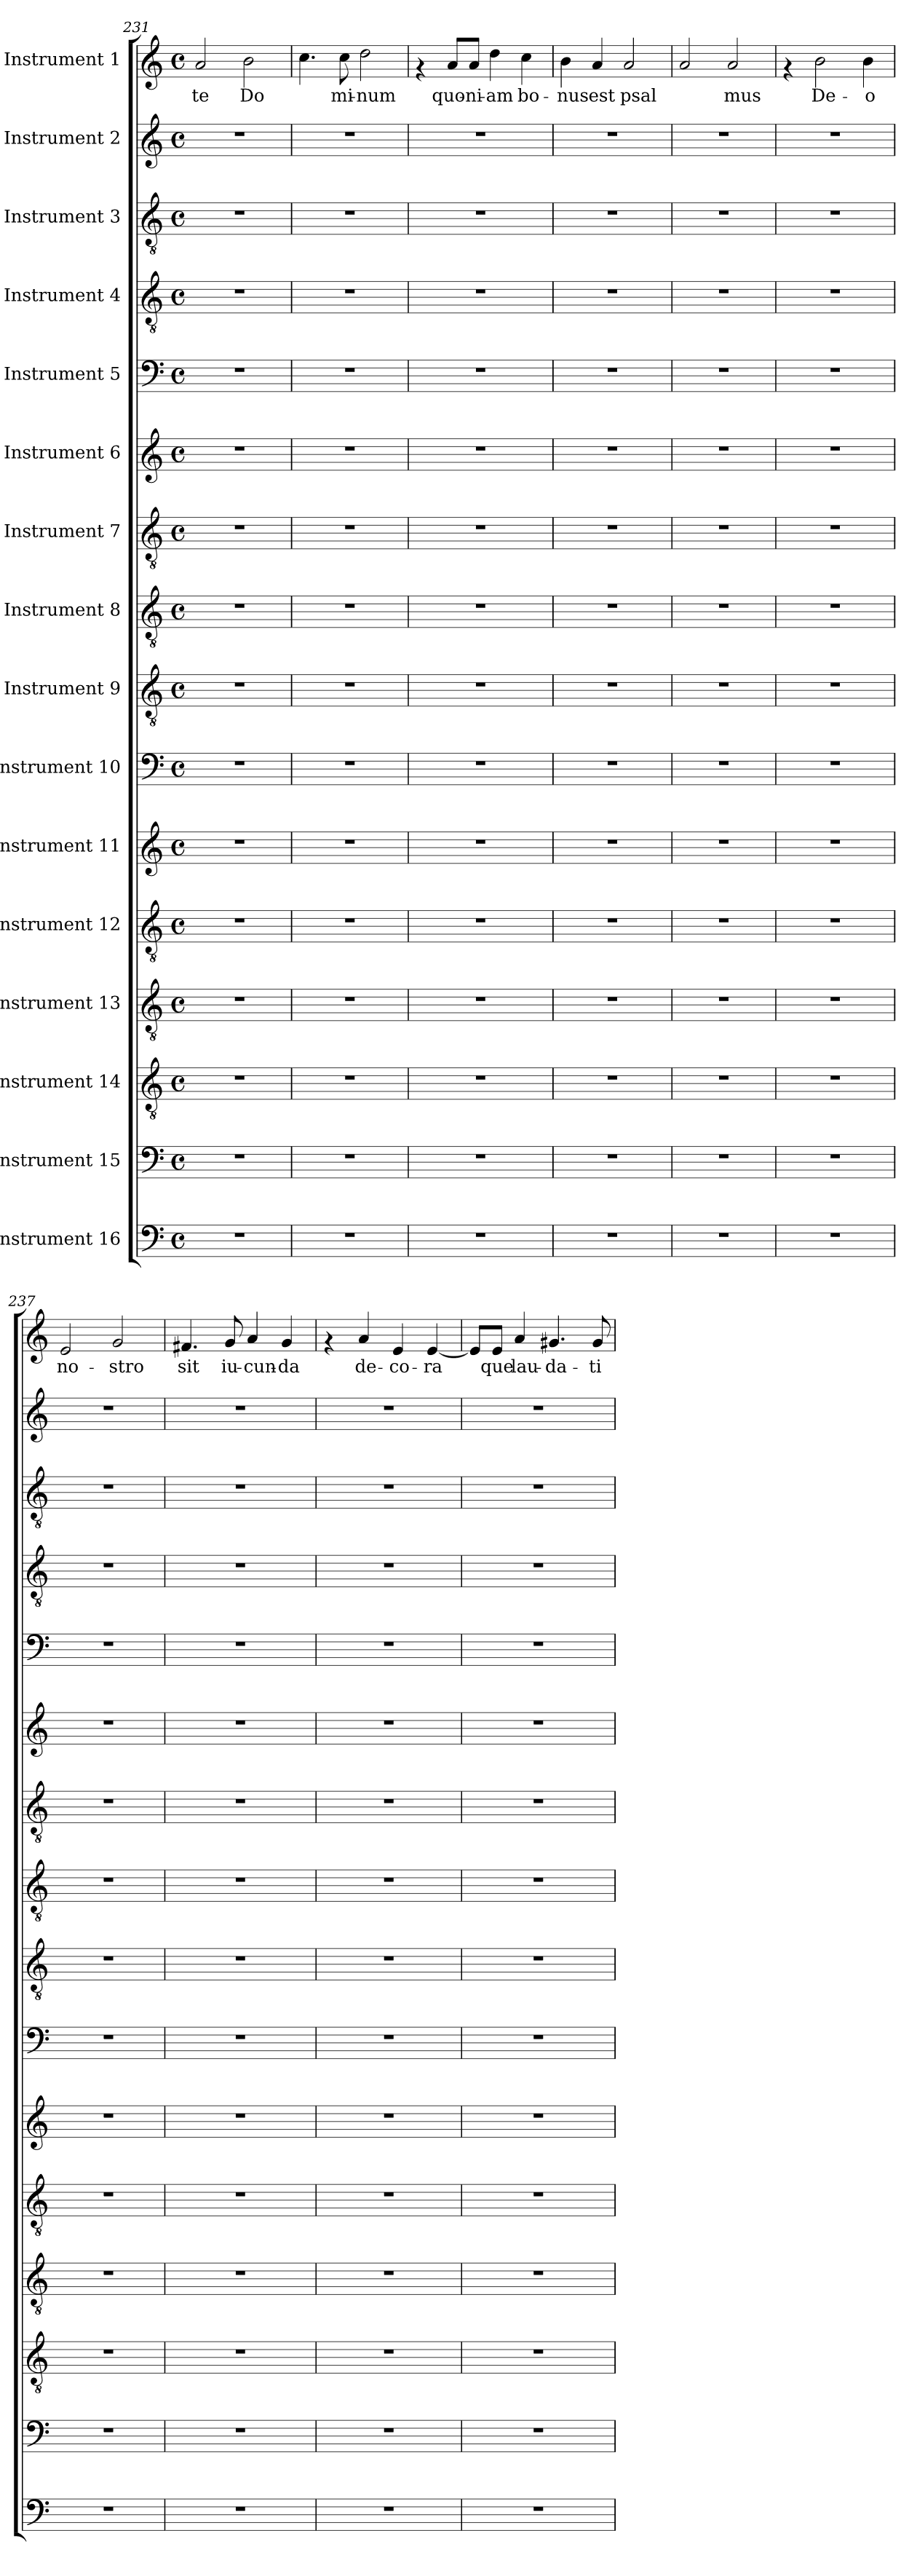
**kern	**kern	**kern	**kern	**kern	**kern	**kern	**kern	**kern	**kern	**kern	**kern	**kern	**kern	**kern	**kern	**text
*part16	*part15	*part14	*part13	*part12	*part11	*part10	*part9	*part8	*part7	*part6	*part5	*part4	*part3	*part2	*part1	*part1
*staff16	*staff15	*staff14	*staff13	*staff12	*staff11	*staff10	*staff9	*staff8	*staff7	*staff6	*staff5	*staff4	*staff3	*staff2	*staff1	*staff1
*I"Instrument 16	*I"Instrument 15	*I"Instrument 14	*I"Instrument 13	*I"Instrument 12	*I"Instrument 11	*I"Instrument 10	*I"Instrument 9	*I"Instrument 8	*I"Instrument 7	*I"Instrument 6	*I"Instrument 5	*I"Instrument 4	*I"Instrument 3	*I"Instrument 2	*I"Instrument 1	*
*clefF4	*clefF4	*clefGv2	*clefGv2	*clefGv2	*clefG2	*clefF4	*clefGv2	*clefGv2	*clefGv2	*clefG2	*clefF4	*clefGv2	*clefGv2	*clefG2	*clefG2	*
*k[]	*k[]	*k[]	*k[]	*k[]	*k[]	*k[]	*k[]	*k[]	*k[]	*k[]	*k[]	*k[]	*k[]	*k[]	*k[]	*
*C:	*C:	*C:	*C:	*C:	*C:	*C:	*C:	*C:	*C:	*C:	*C:	*C:	*C:	*C:	*C:	*
*M4/4	*M4/4	*M4/4	*M4/4	*M4/4	*M4/4	*M4/4	*M4/4	*M4/4	*M4/4	*M4/4	*M4/4	*M4/4	*M4/4	*M4/4	*M4/4	*
*met(c)	*met(c)	*met(c)	*met(c)	*met(c)	*met(c)	*met(c)	*met(c)	*met(c)	*met(c)	*met(c)	*met(c)	*met(c)	*met(c)	*met(c)	*met(c)	*
=231	=231	=231	=231	=231	=231	=231	=231	=231	=231	=231	=231	=231	=231	=231	=231	=231
!	!	!	!	!	!	!	!	!	!	!	!	!	!	!	!	!LO:LY:b:cj
1r	1r	1r	1r	1r	1r	1r	1r	1r	1r	1r	1r	1r	1r	1r	2a/	-te
!	!	!	!	!	!	!	!	!	!	!	!	!	!	!	!	!LO:LY:b:cj
.	.	.	.	.	.	.	.	.	.	.	.	.	.	.	2b\	Do-
=232	=232	=232	=232	=232	=232	=232	=232	=232	=232	=232	=232	=232	=232	=232	=232	=232
!	!	!	!	!	!	!	!	!	!	!	!	!	!	!	!	!LO:LY:b:cj
1r	1r	1r	1r	1r	1r	1r	1r	1r	1r	1r	1r	1r	1r	1r	4.cc\	--
!	!	!	!	!	!	!	!	!	!	!	!	!	!	!	!	!LO:LY:b:cj
.	.	.	.	.	.	.	.	.	.	.	.	.	.	.	8cc\	-mi-
!	!	!	!	!	!	!	!	!	!	!	!	!	!	!	!	!LO:LY:b:cj
.	.	.	.	.	.	.	.	.	.	.	.	.	.	.	2dd\	-num
=233	=233	=233	=233	=233	=233	=233	=233	=233	=233	=233	=233	=233	=233	=233	=233	=233
1r	1r	1r	1r	1r	1r	1r	1r	1r	1r	1r	1r	1r	1r	1r	4rf	.
!	!	!	!	!	!	!	!	!	!	!	!	!	!	!	!	!LO:LY:b:cj
.	.	.	.	.	.	.	.	.	.	.	.	.	.	.	8a/L	quo-
!	!	!	!	!	!	!	!	!	!	!	!	!	!	!	!	!LO:LY:b:cj
.	.	.	.	.	.	.	.	.	.	.	.	.	.	.	8a/J	-ni-
!	!	!	!	!	!	!	!	!	!	!	!	!	!	!	!	!LO:LY:b:cj
.	.	.	.	.	.	.	.	.	.	.	.	.	.	.	4dd\	-am
!	!	!	!	!	!	!	!	!	!	!	!	!	!	!	!	!LO:LY:b:cj
.	.	.	.	.	.	.	.	.	.	.	.	.	.	.	4cc\	bo-
=234	=234	=234	=234	=234	=234	=234	=234	=234	=234	=234	=234	=234	=234	=234	=234	=234
!	!	!	!	!	!	!	!	!	!	!	!	!	!	!	!	!LO:LY:b:cj
1r	1r	1r	1r	1r	1r	1r	1r	1r	1r	1r	1r	1r	1r	1r	4b\	-nus
!	!	!	!	!	!	!	!	!	!	!	!	!	!	!	!	!LO:LY:b:cj
.	.	.	.	.	.	.	.	.	.	.	.	.	.	.	4a/	est
!	!	!	!	!	!	!	!	!	!	!	!	!	!	!	!	!LO:LY:b:cj
.	.	.	.	.	.	.	.	.	.	.	.	.	.	.	2a/	psal-
!!LO:LB:g=z
=235	=235	=235	=235	=235	=235	=235	=235	=235	=235	=235	=235	=235	=235	=235	=235	=235
!	!	!	!	!	!	!	!	!	!	!	!	!	!	!	!	!LO:LY:b:cj
1r	1r	1r	1r	1r	1r	1r	1r	1r	1r	1r	1r	1r	1r	1r	2a/	--
!	!	!	!	!	!	!	!	!	!	!	!	!	!	!	!	!LO:LY:b:cj
.	.	.	.	.	.	.	.	.	.	.	.	.	.	.	2a/	-mus
=236	=236	=236	=236	=236	=236	=236	=236	=236	=236	=236	=236	=236	=236	=236	=236	=236
1r	1r	1r	1r	1r	1r	1r	1r	1r	1r	1r	1r	1r	1r	1r	4rf	.
!	!	!	!	!	!	!	!	!	!	!	!	!	!	!	!	!LO:LY:b:cj
.	.	.	.	.	.	.	.	.	.	.	.	.	.	.	2b\	De-
!	!	!	!	!	!	!	!	!	!	!	!	!	!	!	!	!LO:LY:b:cj
.	.	.	.	.	.	.	.	.	.	.	.	.	.	.	4b\	-o
=237	=237	=237	=237	=237	=237	=237	=237	=237	=237	=237	=237	=237	=237	=237	=237	=237
!	!	!	!	!	!	!	!	!	!	!	!	!	!	!	!	!LO:LY:b:cj
1r	1r	1r	1r	1r	1r	1r	1r	1r	1r	1r	1r	1r	1r	1r	2e/	no-
!	!	!	!	!	!	!	!	!	!	!	!	!	!	!	!	!LO:LY:b:cj
.	.	.	.	.	.	.	.	.	.	.	.	.	.	.	2g/	-stro
=238	=238	=238	=238	=238	=238	=238	=238	=238	=238	=238	=238	=238	=238	=238	=238	=238
!	!	!	!	!	!	!	!	!	!	!	!	!	!	!	!	!LO:LY:b:cj
1r	1r	1r	1r	1r	1r	1r	1r	1r	1r	1r	1r	1r	1r	1r	4.f#X/	sit
!	!	!	!	!	!	!	!	!	!	!	!	!	!	!	!	!LO:LY:b:cj
.	.	.	.	.	.	.	.	.	.	.	.	.	.	.	8g/	iu-
!	!	!	!	!	!	!	!	!	!	!	!	!	!	!	!	!LO:LY:b:cj
.	.	.	.	.	.	.	.	.	.	.	.	.	.	.	4a/	-cun-
!	!	!	!	!	!	!	!	!	!	!	!	!	!	!	!	!LO:LY:b:cj
.	.	.	.	.	.	.	.	.	.	.	.	.	.	.	4g/	-da
=239	=239	=239	=239	=239	=239	=239	=239	=239	=239	=239	=239	=239	=239	=239	=239	=239
1r	1r	1r	1r	1r	1r	1r	1r	1r	1r	1r	1r	1r	1r	1r	4rf	.
!	!	!	!	!	!	!	!	!	!	!	!	!	!	!	!	!LO:LY:b:cj
.	.	.	.	.	.	.	.	.	.	.	.	.	.	.	4a/	de-
!	!	!	!	!	!	!	!	!	!	!	!	!	!	!	!	!LO:LY:b:cj
.	.	.	.	.	.	.	.	.	.	.	.	.	.	.	4e/	-co-
!	!	!	!	!	!	!	!	!	!	!	!	!	!	!	!	!LO:LY:b:cj
.	.	.	.	.	.	.	.	.	.	.	.	.	.	.	[<4e/	-ra-
=240	=240	=240	=240	=240	=240	=240	=240	=240	=240	=240	=240	=240	=240	=240	=240	=240
!	!	!	!	!	!	!	!	!	!	!	!	!	!	!	!	!LO:LY:b:cj
1r	1r	1r	1r	1r	1r	1r	1r	1r	1r	1r	1r	1r	1r	1r	8e/L]	--
!	!	!	!	!	!	!	!	!	!	!	!	!	!	!	!	!LO:LY:b:cj
.	.	.	.	.	.	.	.	.	.	.	.	.	.	.	8e/J	-que
!	!	!	!	!	!	!	!	!	!	!	!	!	!	!	!	!LO:LY:b:cj
.	.	.	.	.	.	.	.	.	.	.	.	.	.	.	4a/	lau-
!	!	!	!	!	!	!	!	!	!	!	!	!	!	!	!	!LO:LY:b:cj
.	.	.	.	.	.	.	.	.	.	.	.	.	.	.	4.g#X/	-da-
!	!	!	!	!	!	!	!	!	!	!	!	!	!	!	!	!LO:LY:b:cj
.	.	.	.	.	.	.	.	.	.	.	.	.	.	.	8g#/	-ti-
=	=	=	=	=	=	=	=	=	=	=	=	=	=	=	=	=
*-	*-	*-	*-	*-	*-	*-	*-	*-	*-	*-	*-	*-	*-	*-	*-	*-
